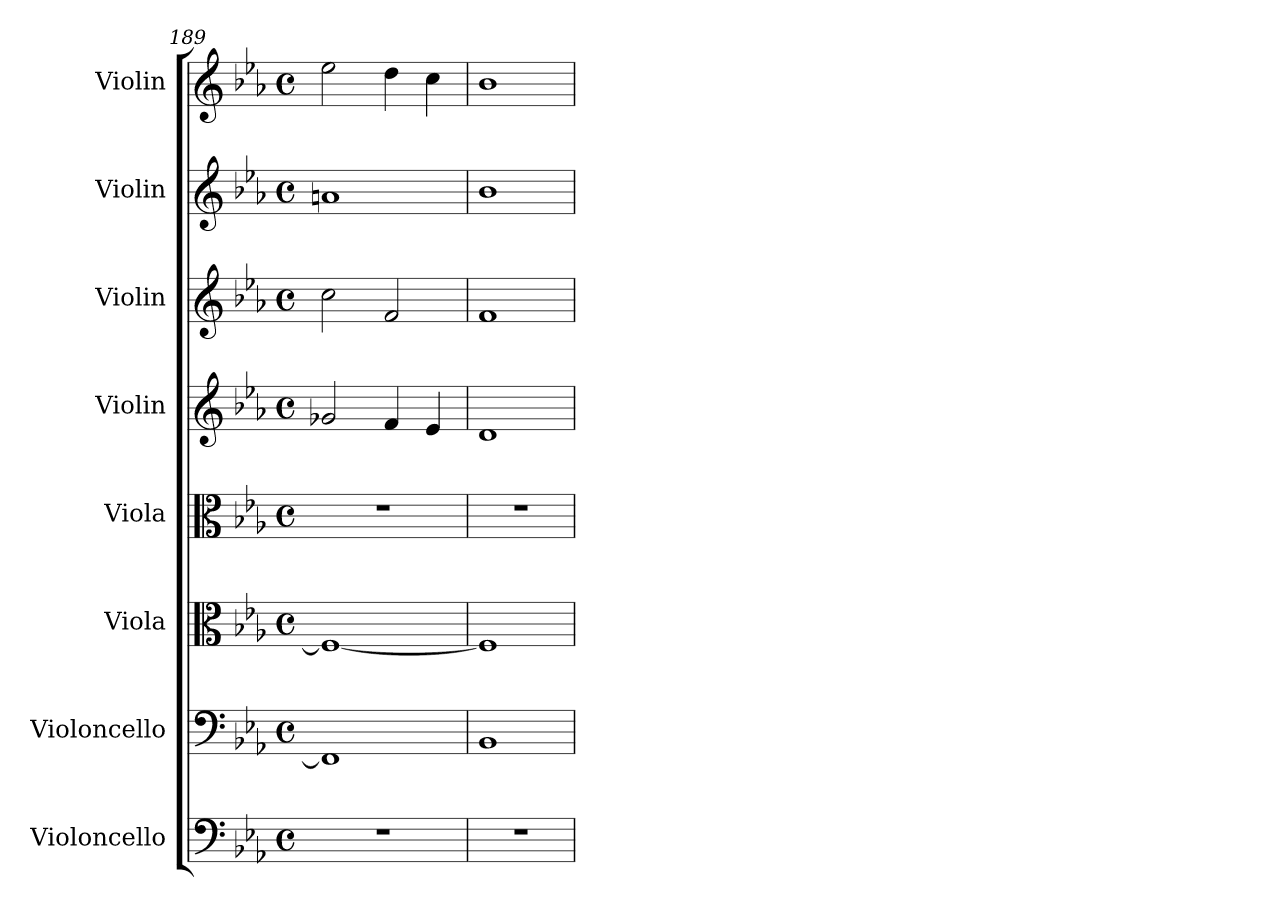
**kern	**kern	**kern	**kern	**kern	**kern	**kern	**kern
*part8	*part7	*part6	*part5	*part4	*part3	*part2	*part1
*staff8	*staff7	*staff6	*staff5	*staff4	*staff3	*staff2	*staff1
*I"Violoncello	*I"Violoncello	*I"Viola	*I"Viola	*I"Violin	*I"Violin	*I"Violin	*I"Violin
*I'Vc.	*I'Vc.	*I'Vla.	*I'Vla.	*I'Vln.	*I'Vln.	*I'Vln.	*I'Vln.
*clefF4	*clefF4	*clefC3	*clefC3	*clefG2	*clefG2	*clefG2	*clefG2
*k[b-e-a-]	*k[b-e-a-]	*k[b-e-a-]	*k[b-e-a-]	*k[b-e-a-]	*k[b-e-a-]	*k[b-e-a-]	*k[b-e-a-]
*M4/4	*M4/4	*M4/4	*M4/4	*M4/4	*M4/4	*M4/4	*M4/4
*met(c)	*met(c)	*met(c)	*met(c)	*met(c)	*met(c)	*met(c)	*met(c)
=189	=189	=189	=189	=189	=189	=189	=189
1r	1FF]	1F_	1r	2g-X/	2cc\	1an	2ee-\
.	.	.	.	4f/	2f/	.	4dd\
.	.	.	.	4e-/	.	.	4cc\
=190	=190	=190	=190	=190	=190	=190	=190
1r	1BB-	1F]	1r	1d	1f	1b-	1b-
=	=	=	=	=	=	=	=
*-	*-	*-	*-	*-	*-	*-	*-
